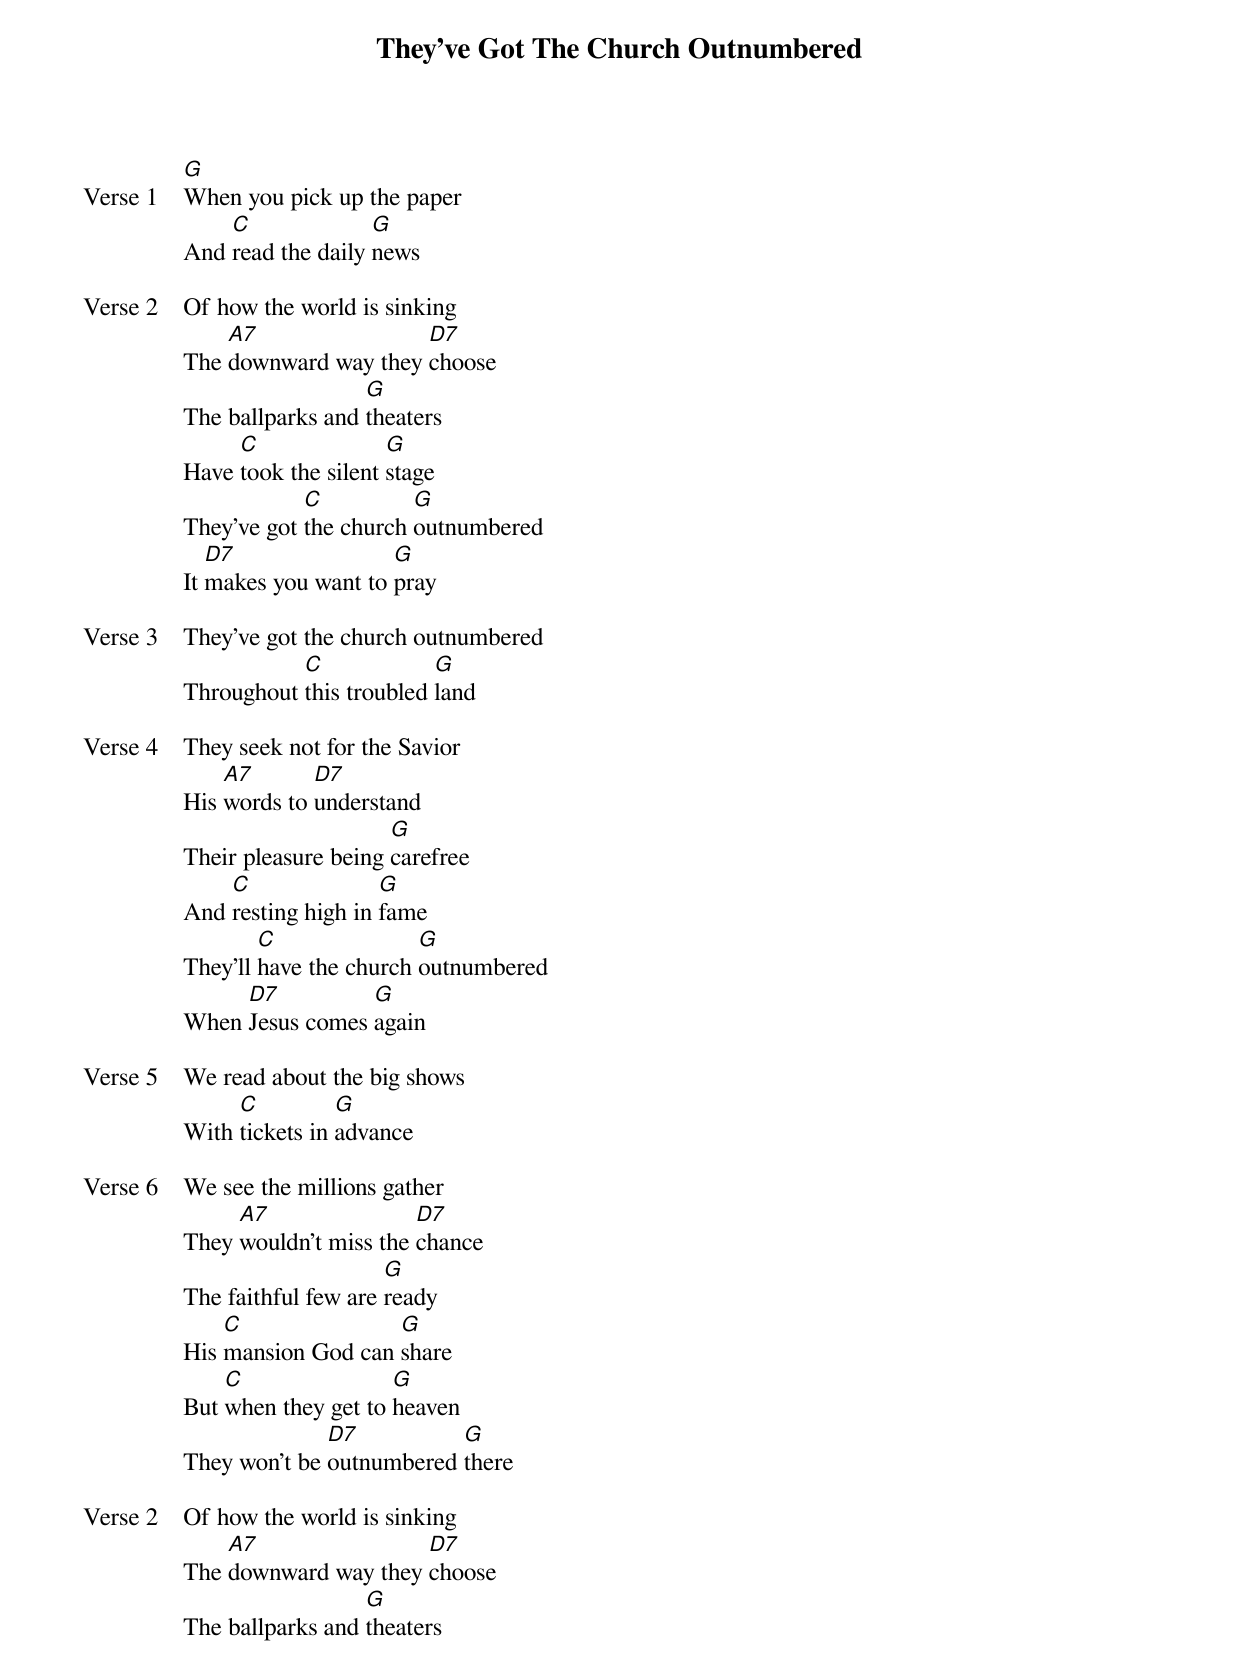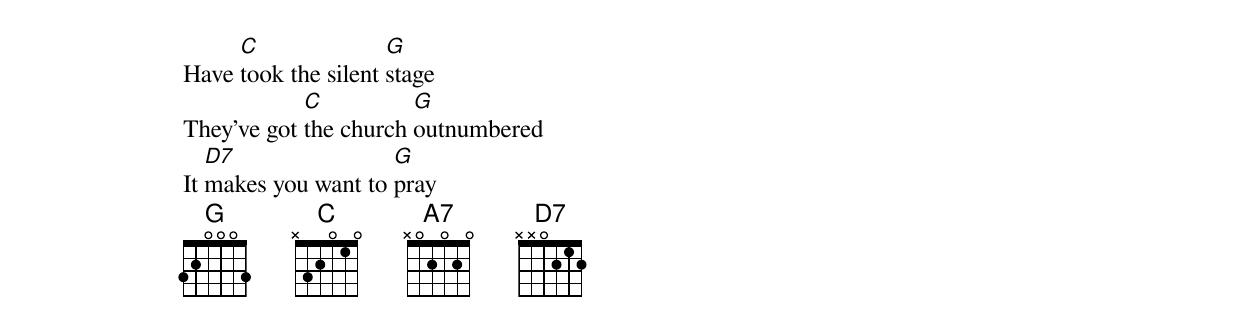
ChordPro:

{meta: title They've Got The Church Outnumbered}
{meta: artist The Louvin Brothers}

{start_of_verse: Verse 1}
[G]When you pick up the paper
And [C]read the daily [G]news
{end_of_verse}

{start_of_verse: Verse 2}
Of how the world is sinking
The [A7]downward way they [D7]choose
The ballparks and [G]theaters
Have [C]took the silent [G]stage
They've got [C]the church [G]outnumbered
It [D7]makes you want to [G]pray
{end_of_verse}

{start_of_verse: Verse 3}
They've got the church outnumbered
Throughout [C]this troubled [G]land
{end_of_verse}

{start_of_verse: Verse 4}
They seek not for the Savior
His [A7]words to [D7]understand
Their pleasure being [G]carefree
And [C]resting high in [G]fame
They'll [C]have the church [G]outnumbered
When [D7]Jesus comes [G]again
{end_of_verse}

{start_of_verse: Verse 5}
We read about the big shows
With [C]tickets in [G]advance
{end_of_verse}

{start_of_verse: Verse 6}
We see the millions gather
They [A7]wouldn't miss the [D7]chance
The faithful few are [G]ready
His [C]mansion God can [G]share
But [C]when they get to [G]heaven
They won't be [D7]outnumbered [G]there
{end_of_verse}

{start_of_verse: Verse 2}
Of how the world is sinking
The [A7]downward way they [D7]choose
The ballparks and [G]theaters
Have [C]took the silent [G]stage
They've got [C]the church [G]outnumbered
It [D7]makes you want to [G]pray
{end_of_verse}
